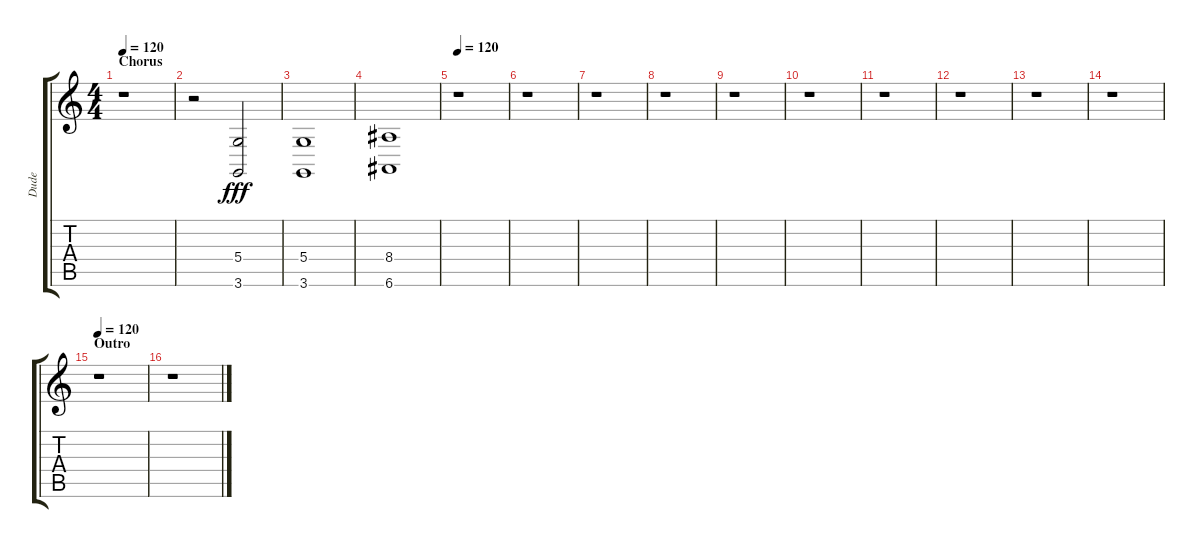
\track ("Dude" "Dude") {instrument trombone}
\staff {score tabs}
\tuning (E4 B3 G3 D3 A2 E2) {hide}
\ts (4 4)
\section ("" "Chorus")
\tempo 120
\clef g2
\ks c
r.1{dy fff} |
r.2 (5.4 3.6).2 |
(5.4 3.6).1 |
(8.4 6.6).1 |
\tempo 120
r.1 |
r.1 |
r.1 |
r.1 |
r.1 |
r.1 |
r.1 |
r.1 |
r.1 |
r.1 |
\section ("" "Outro")
\tempo 120
r.1 |
r.1
